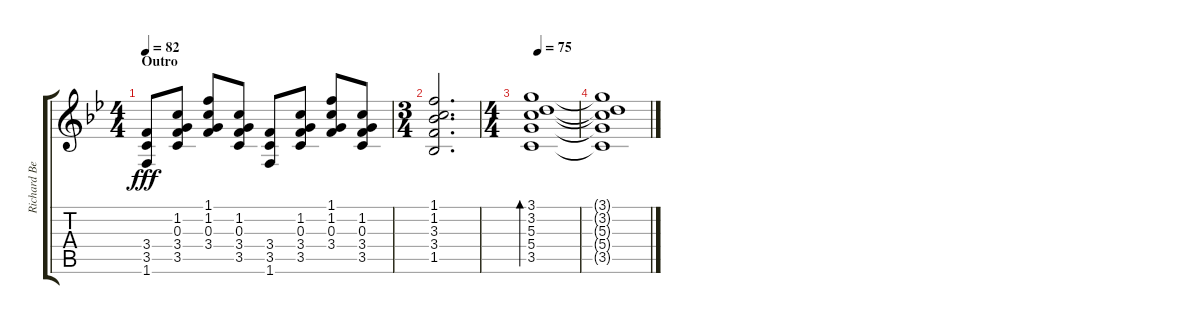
\track ("Richard Bennett - Acoustic" "Richard Be") {instrument acousticguitarsteel}
\staff {score tabs}
\tuning (E4 B3 G3 D3 A2 E2) {hide}
\ts (4 4)
\section ("" "Outro")
\tempo 82
\clef g2
\ks bb
(3.4 3.5 1.6).8{dy fff} (1.2 0.3 3.4 3.5).8 (1.1 1.2 0.3 3.4).8 (1.2 0.3 3.4 3.5).8 (3.4 3.5 1.6).8 (1.2 0.3 3.4 3.5).8 (1.1 1.2 0.3 3.4).8 (1.2 0.3 3.4 3.5).8 |
\ts (3 4)
(1.1 1.2 3.3 3.4 1.5).2{d} |
\ts (4 4)
\tempo 75
(3.1 3.2 5.3 5.4 3.5).1{bd 30} |
(3.1{t} 3.2{t} 5.3{t} 5.4{t} 3.5{t}).1
